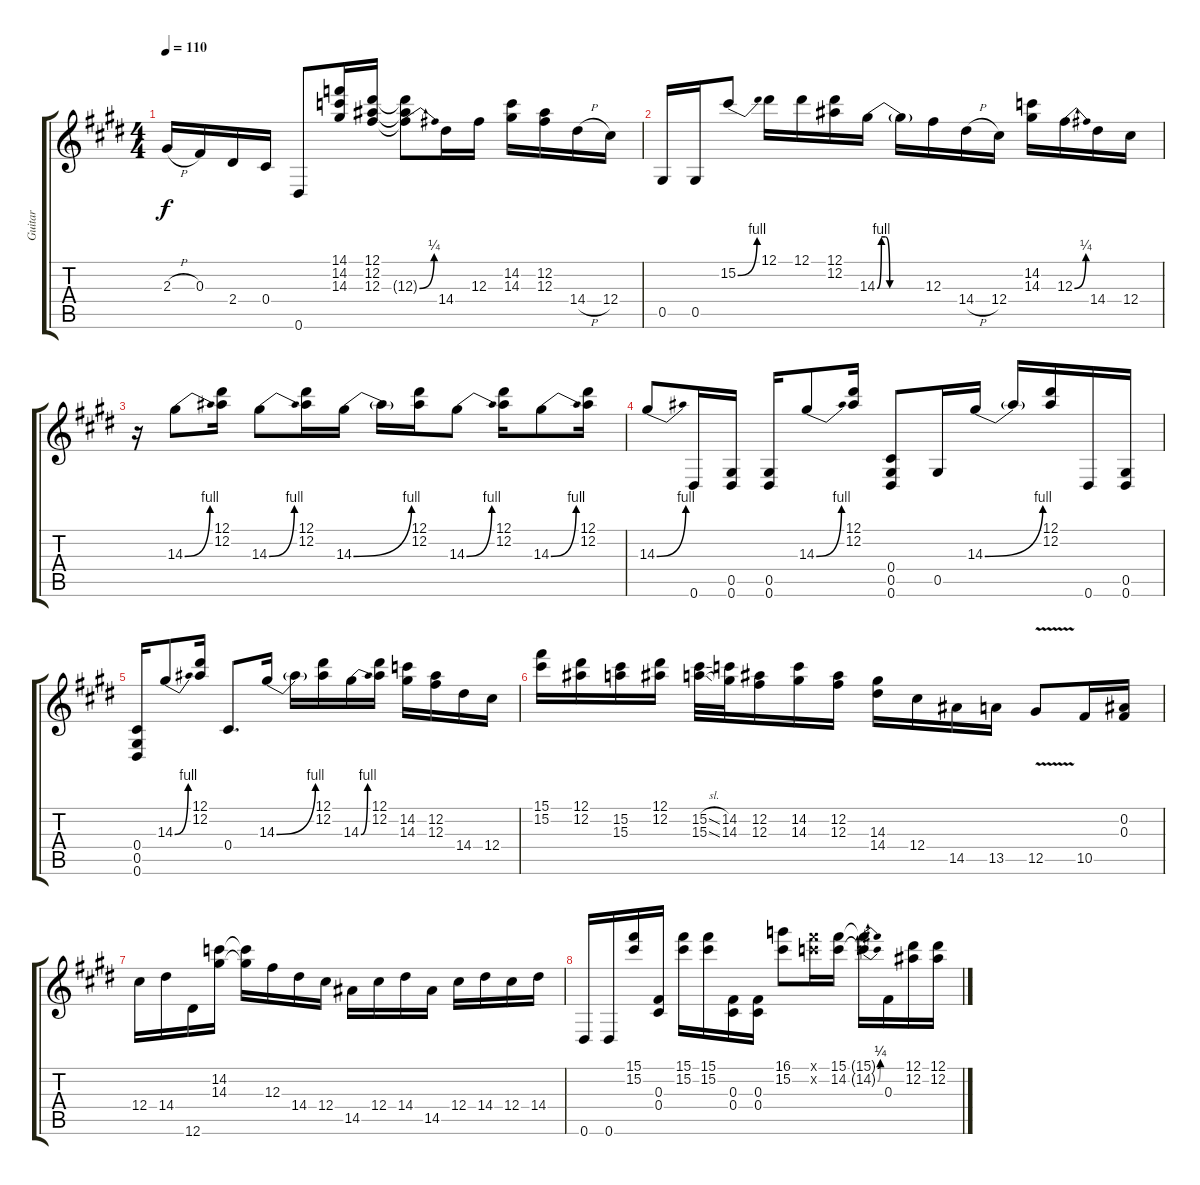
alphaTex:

\track ("Guitar" "Guitar") {instrument distortionguitar}
\staff {score tabs}
\tuning (Eb4 Bb3 Gb3 Db3 Ab2 Eb2) {hide}
\ts (4 4)
\tempo 110
\clef g2
\ks e
2.3{h}.16{dy f} 0.3.16 2.4.16 0.4.16 0.6.8 (14.1 14.2 14.3).16 (12.1 12.2 12.3).16 (12.1{t} 12.2{t} 12.3{be (bend 0 0 60 1) t}).8 14.4.16 12.3.16 (14.2 14.3).16 (12.2 12.3).16 14.4{h}.16 12.4.16 |
0.5.16 0.5.16 15.2{be (bend 0 0 60 4)}.8 12.1.16 12.1.16 (12.1 12.2).16 14.3{be (custom 0 0 10 4 20 4 30 0 60 0)}.16 14.3{be (hold 0 0 60 0) t}.16 12.3.16 14.4{h}.16 12.4.16 (14.2 14.3).16 12.3{be (bend 0 0 60 1)}.16 14.4.16 12.4.16 |
r.16 14.3{be (bend 0 0 60 4)}.8 (12.1 12.2).16 14.3{be (bend 0 0 60 4)}.8 (12.1 12.2).16 14.3{be (bend 0 0 60 4)}.16 14.3{t}.16 (12.1 12.2).16 14.3{be (bend 0 0 60 4)}.8 (12.1 12.2).16 14.3{be (bend 0 0 60 4)}.8 (12.1 12.2).16 |
14.3{be (bend 0 0 60 4)}.8 0.6.16 (0.5 0.6).16 (0.5 0.6).16 14.3{be (bend 0 0 60 4)}.8 (12.1 12.2).16 (0.4 0.5 0.6).8 0.5.16 14.3{be (bend 0 0 60 4)}.16 14.3{t}.16 (12.1 12.2).16 0.6.16 (0.5 0.6).16 |
(0.4 0.5 0.6).16 14.3{be (bend 0 0 60 4)}.8 (12.1 12.2).16 0.4.8{d} 14.3{be (bend 0 0 60 4)}.16 14.3{t}.16 (12.1 12.2).16 14.3{be (bend 0 0 60 4)}.16 (12.1 12.2).16 (14.2 14.3).16 (12.2 12.3).16 14.4.16 12.4.16 |
(15.1 15.2).16 (12.1 12.2).16 (15.2 15.3).16 (12.1 12.2).16 (15.2{sl} 15.3{sl}).32 (14.2 14.3).32 (12.2 12.3).16 (14.2 14.3).16 (12.2 12.3).16 (14.3 14.4).16 12.4.16 14.5.16 13.5.16 12.5{v}.8 10.5.16 (0.2 0.3).16 |
12.4.16 14.4.16 12.6.16 (14.2 14.3).16 (14.2{t} 14.3{t}).16 12.3.16 14.4.16 12.4.16 14.5.16 12.4.16 14.4.16 14.5.16 12.4.16 14.4.16 12.4.16 14.4.16 |
0.6.16 0.6.16 (15.1 15.2).16 (0.3 0.4).16 (15.1 15.2).16 (15.1 15.2).16 (0.3 0.4).16 (0.3 0.4).16 (16.1 15.2).8 (15.1{x} 14.2{x}).16 (15.1 14.2).16 (15.1{be (bend 0 0 60 1) t} 14.2{be (bend 0 0 60 1) t}).16 0.3.16 (12.1 12.2).16 (12.1 12.2).16
